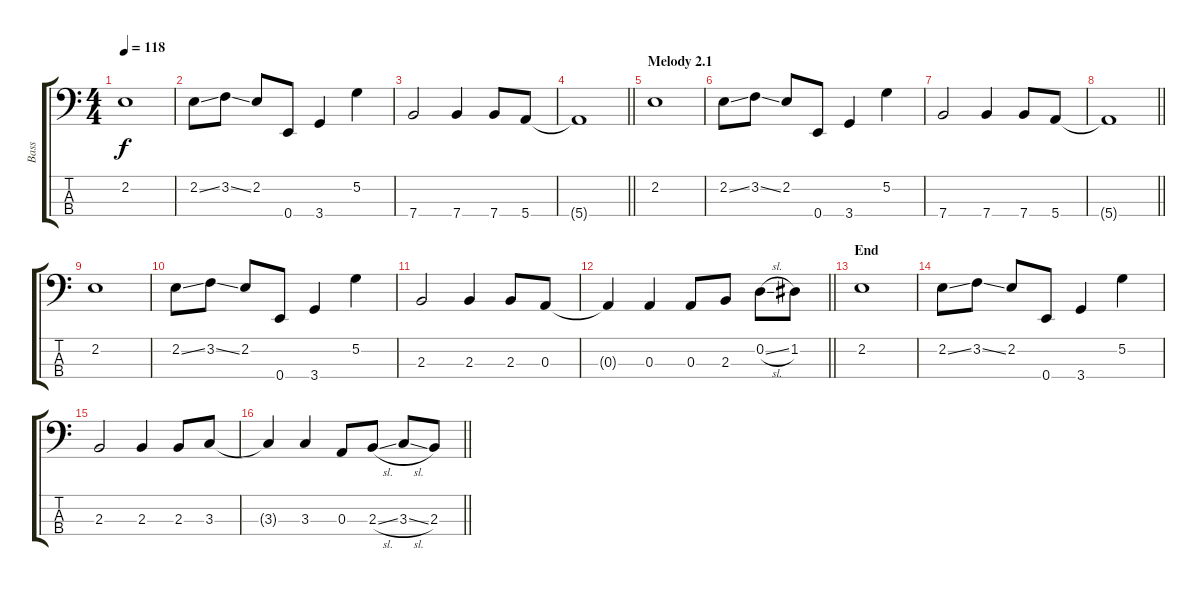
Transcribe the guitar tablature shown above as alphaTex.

\track ("Bass" "Bass") {instrument electricbassfinger}
\staff {score tabs}
\tuning (G2 D2 A1 E1) {hide}
\ts (4 4)
\tempo 118
\clef f4
\ks c
2.2.1{dy f} |
2.2{ss}.8 3.2{ss}.8 2.2.8 0.4.8 3.4.4 5.2.4 |
7.4.2 7.4.4 7.4.8 5.4.8 |
\barLineRight lightlight
5.4{t}.1 |
\section ("" "Melody 2.1")
2.2.1 |
2.2{ss}.8 3.2{ss}.8 2.2.8 0.4.8 3.4.4 5.2.4 |
7.4.2 7.4.4 7.4.8 5.4.8 |
\barLineRight lightlight
5.4{t}.1 |
2.2.1 |
2.2{ss}.8 3.2{ss}.8 2.2.8 0.4.8 3.4.4 5.2.4 |
2.3.2 2.3.4 2.3.8 0.3.8 |
\barLineRight lightlight
0.3{t}.4 0.3.4 0.3.8 2.3.8 0.2{sl}.8 1.2.8 |
\section ("" "End")
2.2.1{volume 7} |
2.2{ss}.8 3.2{ss}.8 2.2.8 0.4.8 3.4.4 5.2.4 |
2.3.2 2.3.4 2.3.8 3.3.8 |
\barLineRight lightlight
3.3{t}.4 3.3.4 0.3.8 2.3{sl}.8 3.3{sl}.8 2.3.8
